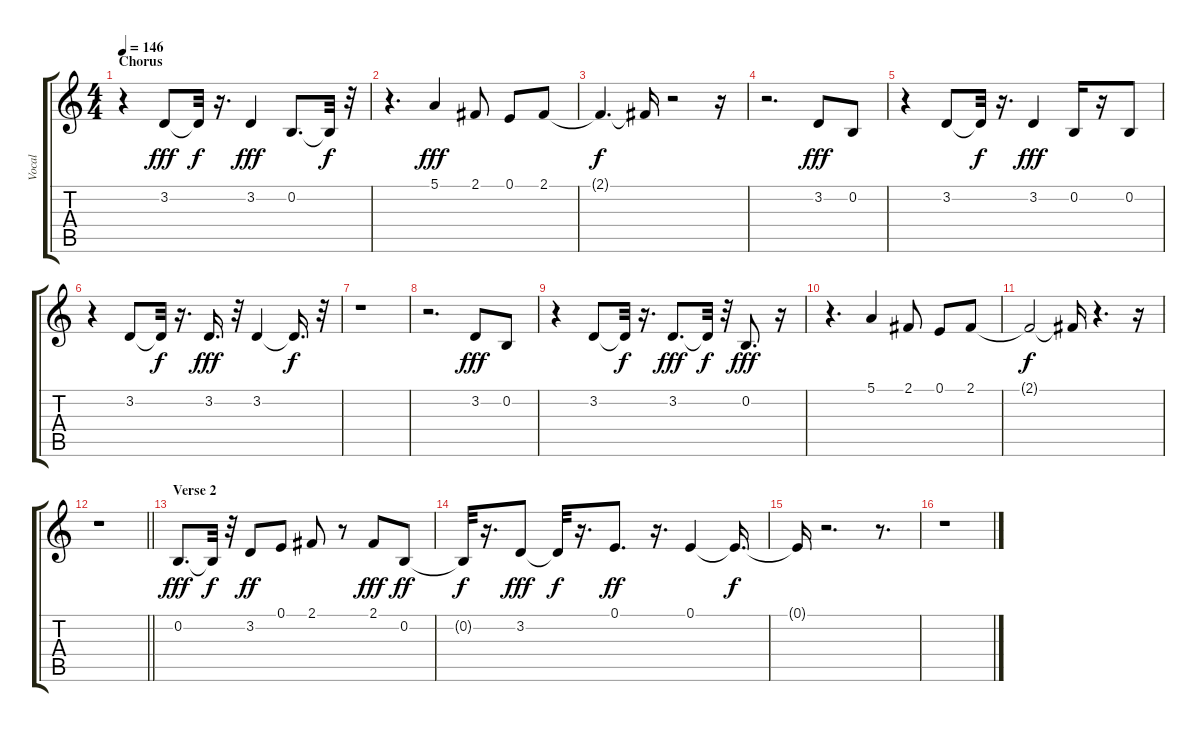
\track ("Vocal" "Vocal") {instrument ocarina}
\staff {score tabs}
\tuning (E4 B3 G3 D3 A2 E2) {hide}
\ts (4 4)
\section ("" "Chorus")
\tempo 146
\clef g2
\ks c
r.4{dy fff} 3.2.8 3.2{t}.32{dy f} r.16{d} 3.2.4{dy fff} 0.2.8{d} 0.2{t}.32{dy f} r.32 |
r.4{d} 5.1.4{dy fff} 2.1.8 0.1.8 2.1.8 |
2.1{t}.4{d dy f} 2.1{t}.16 r.2 r.16 |
r.2{d} 3.2.8{dy fff} 0.2.8 |
r.4 3.2.8 3.2{t}.32{dy f} r.16{d} 3.2.4{dy fff} 0.2.16 r.16 0.2.8 |
r.4 3.2.8 3.2{t}.32{dy f} r.16{d} 3.2.16{d dy fff} r.32 3.2.4 3.2{t}.16{d dy f} r.32 |
r.1 |
r.2{d} 3.2.8{dy fff} 0.2.8 |
r.4 3.2.8 3.2{t}.32{dy f} r.16{d} 3.2.8{d dy fff} 3.2{t}.32{dy f} r.32 0.2.8{d dy fff} r.16 |
r.4{d} 5.1.4 2.1.8 0.1.8 2.1.8 |
2.1{t}.2{dy f} 2.1{t}.16 r.4{d} r.16 |
\barLineRight lightlight
r.1 |
\section ("" "Verse 2")
0.2.8{d dy fff} 0.2{t}.32{dy f} r.32 3.2.8{dy ff} 0.1.8 2.1.8 r.8 2.1.8{dy fff} 0.2.8{dy ff} |
0.2{t}.32{dy f} r.16{d} 3.2.8{dy fff} 3.2{t}.32{dy f} r.16{d} 0.1.8{d dy ff} r.16{d} 0.1.4 0.1{t}.16{d dy f} |
0.1{t}.16 r.2{d} r.8{d} |
r.1
